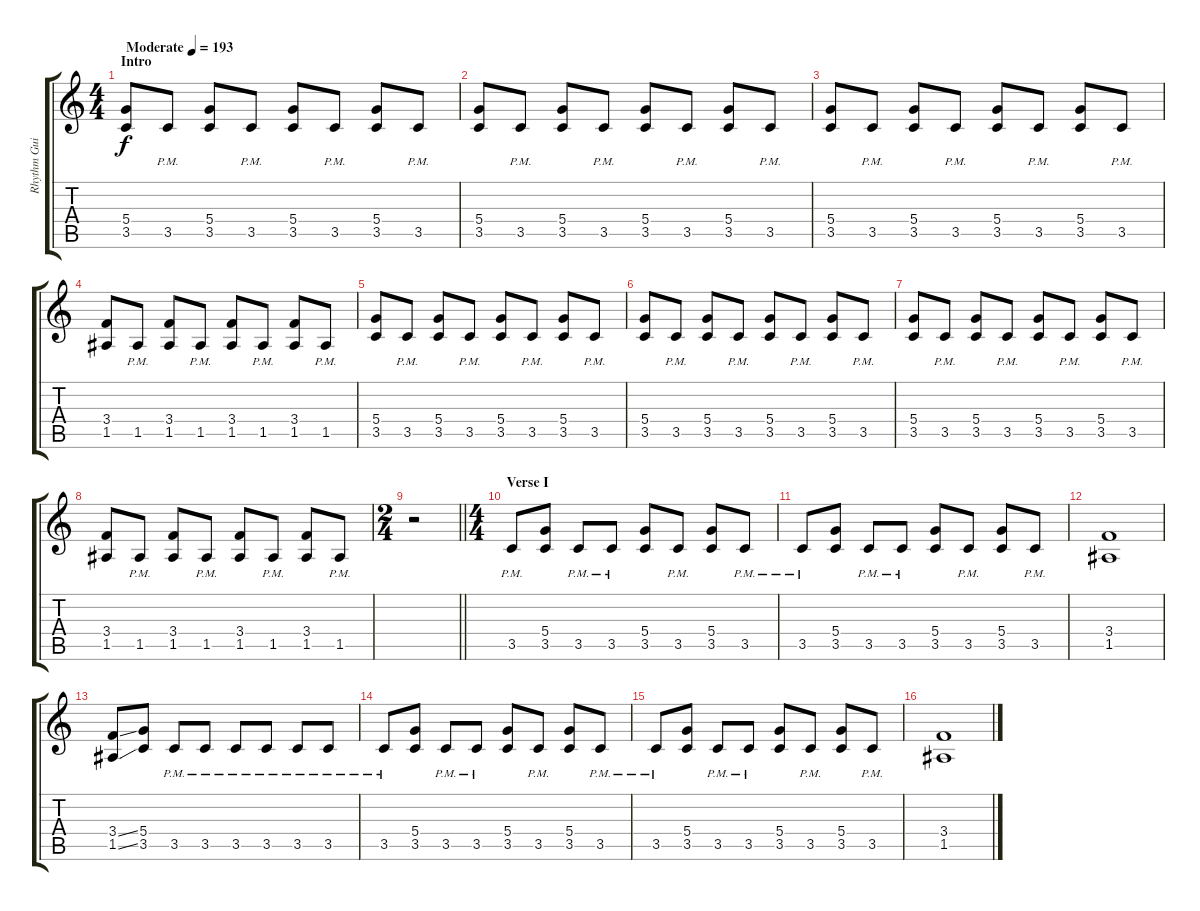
\track ("Rhythm Guitar I" "Rhythm Gui") {instrument overdrivenguitar}
\staff {score tabs}
\tuning (E4 B3 G3 D3 A2 E2) {hide}
\ts (4 4)
\section ("" "Intro")
\tempo (193 "Moderate")
\clef g2
\ks c
(5.4 3.5).8{dy f instrument overdrivenguitar} 3.5{pm}.8 (5.4 3.5).8 3.5{pm}.8 (5.4 3.5).8 3.5{pm}.8 (5.4 3.5).8 3.5{pm}.8 |
(5.4 3.5).8 3.5{pm}.8 (5.4 3.5).8 3.5{pm}.8 (5.4 3.5).8 3.5{pm}.8 (5.4 3.5).8 3.5{pm}.8 |
(5.4 3.5).8 3.5{pm}.8 (5.4 3.5).8 3.5{pm}.8 (5.4 3.5).8 3.5{pm}.8 (5.4 3.5).8 3.5{pm}.8 |
(3.4 1.5).8 1.5{pm}.8 (3.4 1.5).8 1.5{pm}.8 (3.4 1.5).8 1.5{pm}.8 (3.4 1.5).8 1.5{pm}.8 |
(5.4 3.5).8 3.5{pm}.8 (5.4 3.5).8 3.5{pm}.8 (5.4 3.5).8 3.5{pm}.8 (5.4 3.5).8 3.5{pm}.8 |
(5.4 3.5).8 3.5{pm}.8 (5.4 3.5).8 3.5{pm}.8 (5.4 3.5).8 3.5{pm}.8 (5.4 3.5).8 3.5{pm}.8 |
(5.4 3.5).8 3.5{pm}.8 (5.4 3.5).8 3.5{pm}.8 (5.4 3.5).8 3.5{pm}.8 (5.4 3.5).8 3.5{pm}.8 |
(3.4 1.5).8 1.5{pm}.8 (3.4 1.5).8 1.5{pm}.8 (3.4 1.5).8 1.5{pm}.8 (3.4 1.5).8 1.5{pm}.8 |
\ts (2 4)
\barLineRight lightlight
r.2 |
\ts (4 4)
\section ("" "Verse I")
3.5{pm}.8 (5.4 3.5).8 3.5{pm}.8 3.5{pm}.8 (5.4 3.5).8 3.5{pm}.8 (5.4 3.5).8 3.5{pm}.8 |
3.5{pm}.8 (5.4 3.5).8 3.5{pm}.8 3.5{pm}.8 (5.4 3.5).8 3.5{pm}.8 (5.4 3.5).8 3.5{pm}.8 |
(3.4 1.5).1 |
(3.4{ss} 1.5{ss}).8 (5.4 3.5).8 3.5{pm}.8 3.5{pm}.8 3.5{pm}.8 3.5{pm}.8 3.5{pm}.8 3.5{pm}.8 |
3.5{pm}.8 (5.4 3.5).8 3.5{pm}.8 3.5{pm}.8 (5.4 3.5).8 3.5{pm}.8 (5.4 3.5).8 3.5{pm}.8 |
3.5{pm}.8 (5.4 3.5).8 3.5{pm}.8 3.5{pm}.8 (5.4 3.5).8 3.5{pm}.8 (5.4 3.5).8 3.5{pm}.8 |
(3.4 1.5).1
